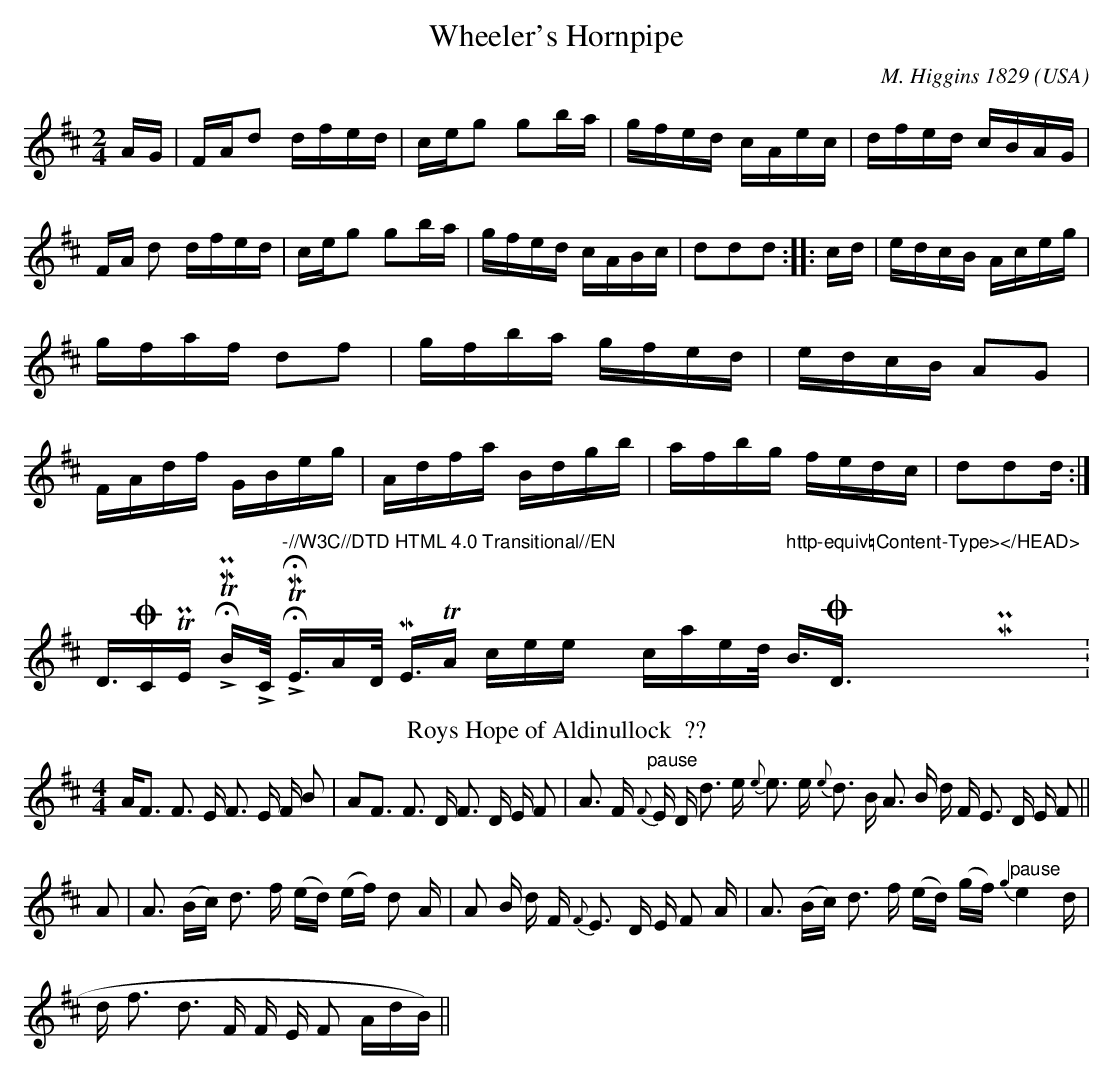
X:1
T:Wheeler's Hornpipe
C:M. Higgins 1829
O:USA
L:1/16
M:2/4
K:D
AG | FAd2 dfed | ceg2 g2ba | gfed cAec |
dfed cBAG | FA d2 dfed | ceg2 g2ba |
gfed cABc | d2d2d2 :||: cd | edcB Aceg |
gfaf d2f2 | gfba gfed | edcB A2G2 | FAdf GBeg |
Adfa Bdgb | afbg fedc | d2d2d2 :|
<!DOCTYPE HTML PUBLIC "-//W3C//DTD HTML 4.0 Transitional//EN">
<HTML><HEAD>
<META content="text/html; charset=windows-1252" http-equiv=Content-Type></HEAD>
<BODY><XMP>X: 1
T:Roys Hope of Aldinullock  ??
M:4/4
L:1/16
K:D
A2F3 F3 E F3 E F B2|A2F3 F3 D F3 D E F2|A3 F  {F}"pause"E D d3 e {e}e3 e
{e}d3 B A3 B d F E3 D E F2||!A2|A3 (Bc) d3 f (ed) (ef) d2 A|A2 B d F {F}
E3 D E F2 A|A3 (Bc) d3 f (ed) (gf) {g4}"pause"e4 d|!d f3 d3 F F E F2 ({
A}dB)||
